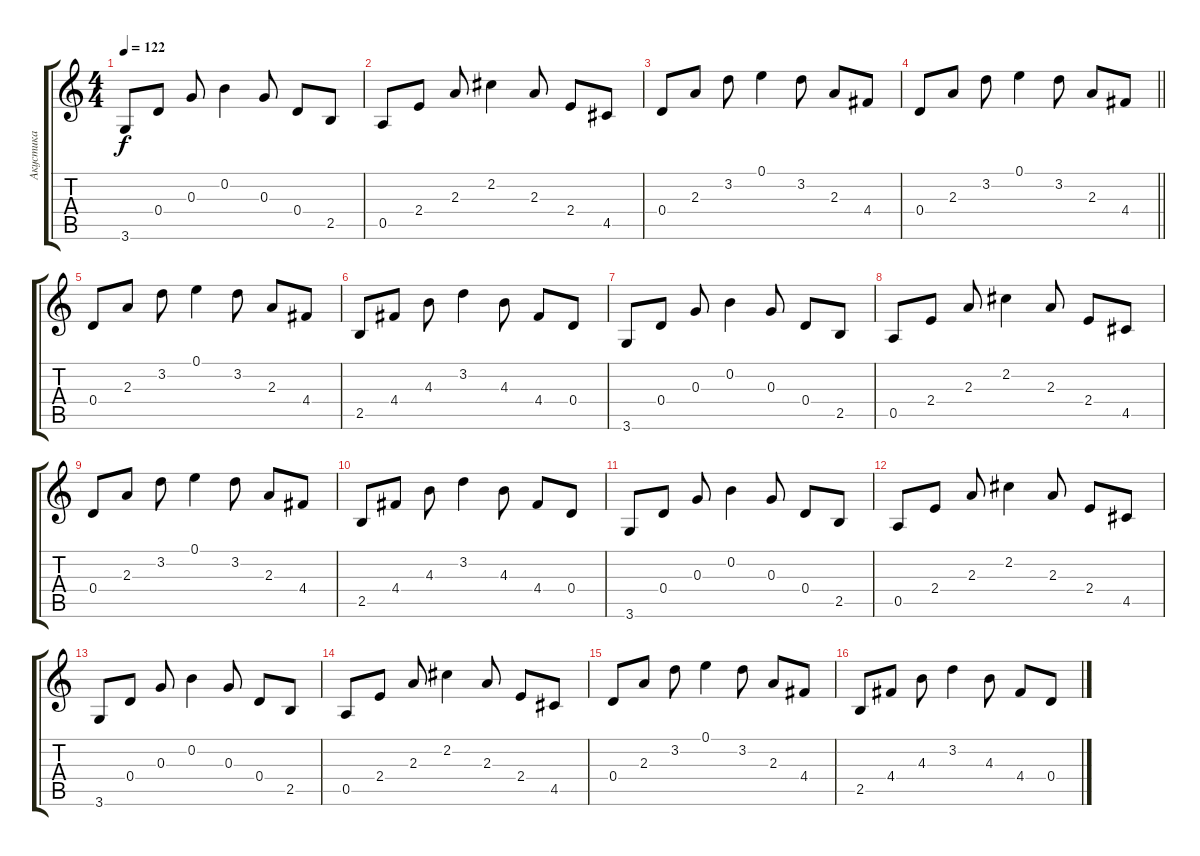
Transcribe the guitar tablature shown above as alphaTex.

\track ("Акустика" "Акустика") {instrument acousticguitarnylon}
\staff {score tabs}
\tuning (E4 B3 G3 D3 A2 E2) {hide}
\ts (4 4)
\tempo 122
\clef g2
\ks c
3.6.8{dy f} 0.4.8 0.3.8 0.2.4 0.3.8 0.4.8 2.5.8 |
0.5.8 2.4.8 2.3.8 2.2.4 2.3.8 2.4.8 4.5.8 |
0.4.8 2.3.8 3.2.8 0.1.4 3.2.8 2.3.8 4.4.8 |
\barLineRight lightlight
0.4.8 2.3.8 3.2.8 0.1.4 3.2.8 2.3.8 4.4.8 |
\section ("" "")
0.4.8 2.3.8 3.2.8 0.1.4 3.2.8 2.3.8 4.4.8 |
2.5.8 4.4.8 4.3.8 3.2.4 4.3.8 4.4.8 0.4.8 |
3.6.8 0.4.8 0.3.8 0.2.4 0.3.8 0.4.8 2.5.8 |
0.5.8 2.4.8 2.3.8 2.2.4 2.3.8 2.4.8 4.5.8 |
0.4.8 2.3.8 3.2.8 0.1.4 3.2.8 2.3.8 4.4.8 |
2.5.8 4.4.8 4.3.8 3.2.4 4.3.8 4.4.8 0.4.8 |
3.6.8 0.4.8 0.3.8 0.2.4 0.3.8 0.4.8 2.5.8 |
0.5.8 2.4.8 2.3.8 2.2.4 2.3.8 2.4.8 4.5.8 |
3.6.8 0.4.8 0.3.8 0.2.4 0.3.8 0.4.8 2.5.8 |
0.5.8 2.4.8 2.3.8 2.2.4 2.3.8 2.4.8 4.5.8 |
0.4.8 2.3.8 3.2.8 0.1.4 3.2.8 2.3.8 4.4.8 |
2.5.8 4.4.8 4.3.8 3.2.4 4.3.8 4.4.8 0.4.8
